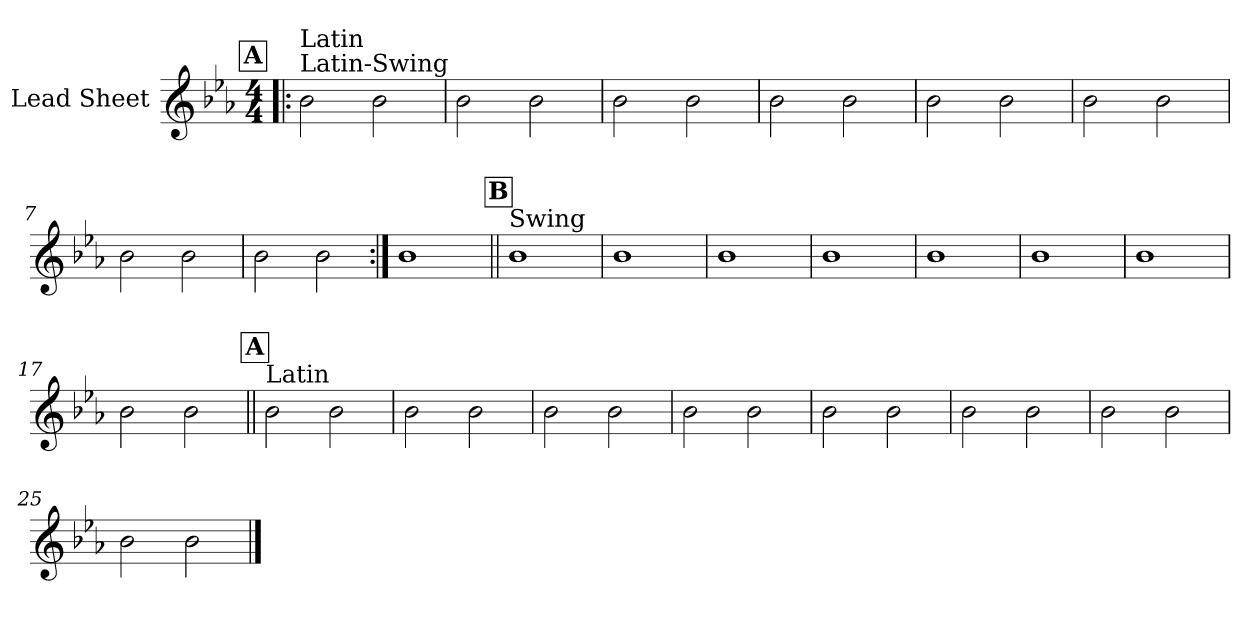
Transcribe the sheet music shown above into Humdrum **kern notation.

**kern
*part1
*staff1
*I"Lead Sheet
*clefG2
*k[b-e-a-]
*E-:
*M4/4
!!LO:REH:place=s1:a:fs=14:t=A
=1!|:
!LO:TX:a:t=Latin-Swing
!LO:TX:a:t=Latin
2b-\
2b-\
=2
2b-\
2b-\
=3
2b-\
2b-\
=4
2b-\
2b-\
!!LO:LB:g=z
=5
2b-\
2b-\
=6
2b-\
2b-\
=7
2b-\
2b-\
=8
2b-\
2b-\
!!LO:LB:g=z
=9:|!
1b-
!!LO:LB:g=z
!!LO:REH:place=s1:a:fs=14:t=B
=10||
!LO:TX:a:t=Swing
1b-
=11
1b-
=12
1b-
=13
1b-
!!LO:LB:g=z
=14
1b-
=15
1b-
=16
1b-
=17
2b-\
2b-\
!!LO:LB:g=z
!!LO:REH:place=s1:a:fs=14:t=A
=18||
!LO:TX:a:t=Latin
2b-\
2b-\
=19
2b-\
2b-\
=20
2b-\
2b-\
=21
2b-\
2b-\
!!LO:LB:g=z
=22
2b-\
2b-\
=23
2b-\
2b-\
=24
2b-\
2b-\
=25
2b-\
2b-\
==
*-
